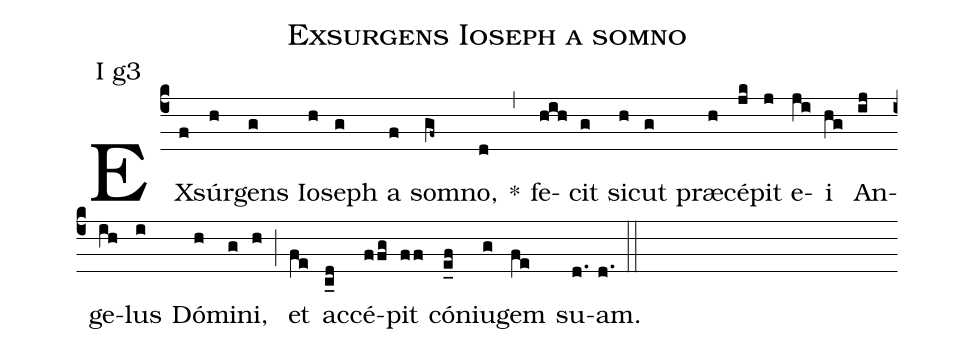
name: Exsurgens Ioseph a somno;
annotation: I g3;
mode: 1;
%%
(c4)
EX(f)súr(h)gens(g) Io(h)seph(g) a(f) som(gf~)no,(d) *(,)
fe(hih)cit(g) sic(h)ut(g) præ(h)cé(jk)pit(j) e(ji)i(hg) An(ij)ge(ih)lus(i) Dó(h)mi(g)ni,(h) (;)
et(fe) ac(c_d)cé(ffg)pit(ff) cón(e_f)iu(g)gem(fe) su(d.)am.(d.) (::)
